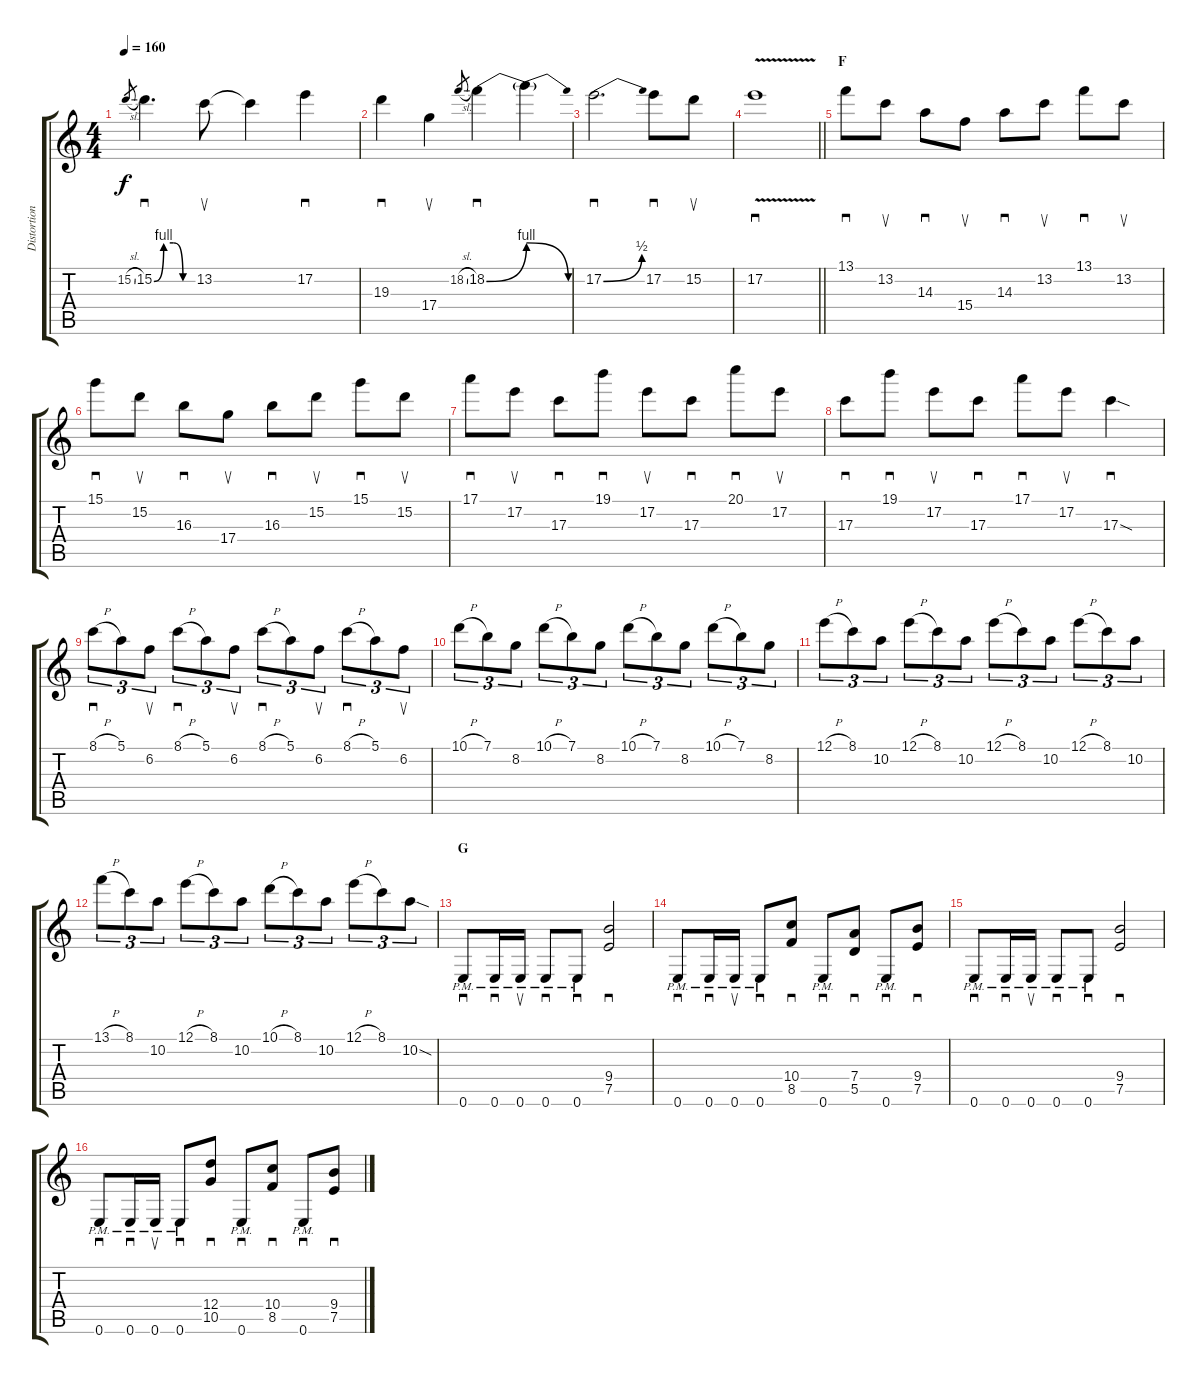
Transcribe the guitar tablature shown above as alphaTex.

\track ("Distortion Guitar" "Distortion") {instrument overdrivenguitar}
\staff {score tabs}
\tuning (E4 B3 G3 D3 A2 E2) {hide}
\ts (4 4)
\tempo 160
\clef g2
\ks c
15.2{sl}.8{gr dy f} 15.2{be (custom 0 0 15 4 30 4 45 0 60 0)}.4{d sd} 13.2.8{su} 13.2{t}.4 17.2.4{sd} |
19.3.4{sd} 17.4.4{su} 18.2{sl}.8{gr} 18.2{be (bend 0 0 60 4)}.4{sd} 18.2{be (release 0 4 60 0) t}.4 |
17.2{be (bend 0 0 60 2)}.2{d sd} 17.2.8{sd} 15.2.8{su} |
\barLineRight lightlight
17.2{v}.1{sd} |
\section ("" "F")
13.1.8{sd} 13.2.8{su} 14.3.8{sd} 15.4.8{su} 14.3.8{sd} 13.2.8{su} 13.1.8{sd} 13.2.8{su} |
15.1.8{sd} 15.2.8{su} 16.3.8{sd} 17.4.8{su} 16.3.8{sd} 15.2.8{su} 15.1.8{sd} 15.2.8{su} |
17.1.8{sd} 17.2.8{su} 17.3.8{sd} 19.1.8{sd} 17.2.8{su} 17.3.8{sd} 20.1.8{sd} 17.2.8{su} |
17.3.8{sd} 19.1.8{sd} 17.2.8{su} 17.3.8{sd} 17.1.8{sd} 17.2.8{su} 17.3{sod}.4{sd} |
8.1{h}.8{sd tu (3 2)} 5.1.8{tu (3 2)} 6.2.8{su tu (3 2)} 8.1{h}.8{sd tu (3 2)} 5.1.8{tu (3 2)} 6.2.8{su tu (3 2)} 8.1{h}.8{sd tu (3 2)} 5.1.8{tu (3 2)} 6.2.8{su tu (3 2)} 8.1{h}.8{sd tu (3 2)} 5.1.8{tu (3 2)} 6.2.8{su tu (3 2)} |
10.1{h}.8{tu (3 2)} 7.1.8{tu (3 2)} 8.2.8{tu (3 2)} 10.1{h}.8{tu (3 2)} 7.1.8{tu (3 2)} 8.2.8{tu (3 2)} 10.1{h}.8{tu (3 2)} 7.1.8{tu (3 2)} 8.2.8{tu (3 2)} 10.1{h}.8{tu (3 2)} 7.1.8{tu (3 2)} 8.2.8{tu (3 2)} |
12.1{h}.8{tu (3 2)} 8.1.8{tu (3 2)} 10.2.8{tu (3 2)} 12.1{h}.8{tu (3 2)} 8.1.8{tu (3 2)} 10.2.8{tu (3 2)} 12.1{h}.8{tu (3 2)} 8.1.8{tu (3 2)} 10.2.8{tu (3 2)} 12.1{h}.8{tu (3 2)} 8.1.8{tu (3 2)} 10.2.8{tu (3 2)} |
13.1{h}.8{tu (3 2)} 8.1.8{tu (3 2)} 10.2.8{tu (3 2)} 12.1{h}.8{tu (3 2)} 8.1.8{tu (3 2)} 10.2.8{tu (3 2)} 10.1{h}.8{tu (3 2)} 8.1.8{tu (3 2)} 10.2.8{tu (3 2)} 12.1{h}.8{tu (3 2)} 8.1.8{tu (3 2)} 10.2{sod}.8{tu (3 2)} |
\section ("" "G")
0.6{pm}.8{sd} 0.6{pm}.16{sd} 0.6{pm}.16{su} 0.6{pm}.8{sd} 0.6{pm}.8{sd} (9.4 7.5).2{sd} |
0.6{pm}.8{sd} 0.6{pm}.16{sd} 0.6{pm}.16{su} 0.6{pm}.8{sd} (10.4 8.5).8{sd} 0.6{pm}.8{sd} (7.4 5.5).8{sd} 0.6{pm}.8{sd} (9.4 7.5).8{sd} |
0.6{pm}.8{sd} 0.6{pm}.16{sd} 0.6{pm}.16{su} 0.6{pm}.8{sd} 0.6{pm}.8{sd} (9.4 7.5).2{sd} |
0.6{pm}.8{sd} 0.6{pm}.16{sd} 0.6{pm}.16{su} 0.6{pm}.8{sd} (12.4 10.5).8{sd} 0.6{pm}.8{sd} (10.4 8.5).8{sd} 0.6{pm}.8{sd} (9.4 7.5).8{sd}
